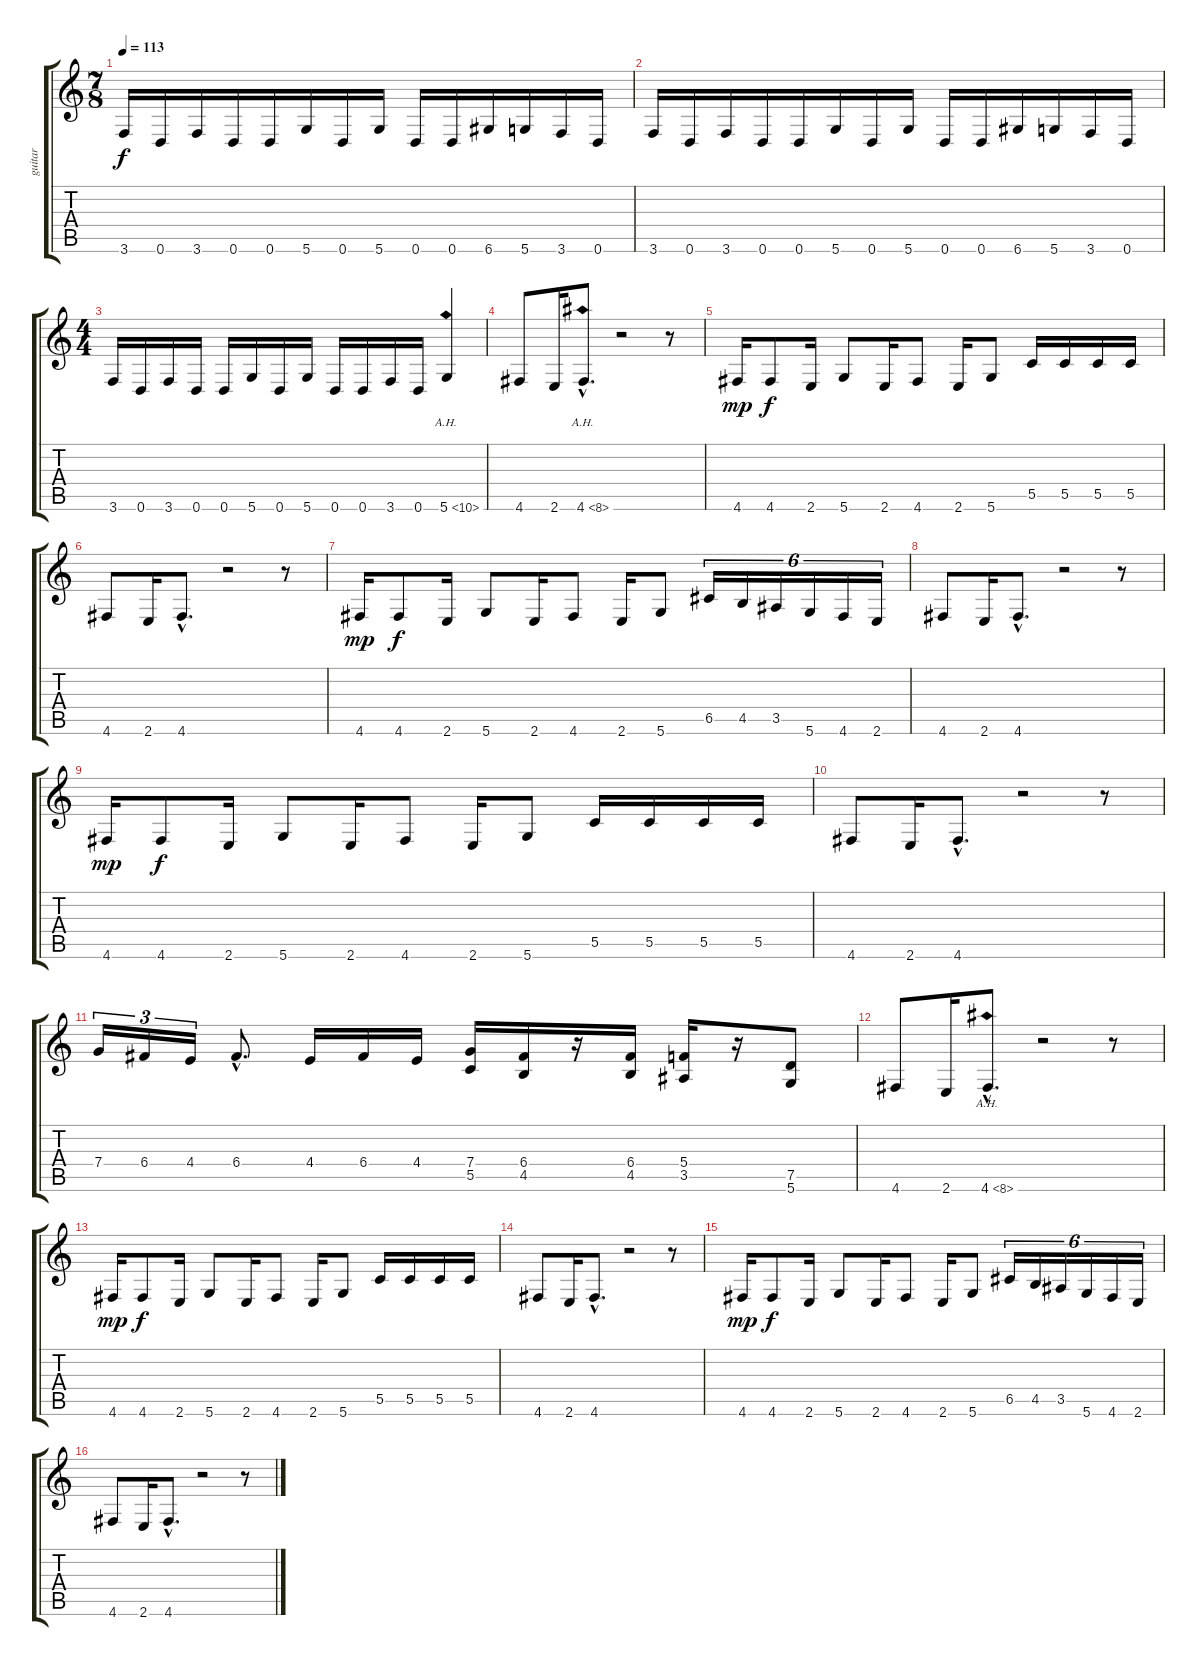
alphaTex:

\track ("guitar" "guitar") {instrument overdrivenguitar}
\staff {score tabs}
\tuning (D4 A3 F3 C3 G2 D2) {hide}
\ts (7 8)
\tempo 113
\clef g2
\ks c
3.6.16{dy f} 0.6.16 3.6.16 0.6.16 0.6.16 5.6.16 0.6.16 5.6.16 0.6.16 0.6.16 6.6.16 5.6.16 3.6.16 0.6.16 |
3.6.16 0.6.16 3.6.16 0.6.16 0.6.16 5.6.16 0.6.16 5.6.16 0.6.16 0.6.16 6.6.16 5.6.16 3.6.16 0.6.16 |
\ts (4 4)
3.6.16 0.6.16 3.6.16 0.6.16 0.6.16 5.6.16 0.6.16 5.6.16 0.6.16 0.6.16 3.6.16 0.6.16 5.6{ah 5}.4 |
4.6.8 2.6.16 4.6{ah 4 hac}.8{d} r.2 r.8 |
4.6.16{dy mp} 4.6.8{dy f} 2.6.16 5.6.8 2.6.16 4.6.8 2.6.16 5.6.8 5.5.16 5.5.16 5.5.16 5.5.16 |
4.6.8 2.6.16 4.6{hac}.8{d} r.2 r.8 |
4.6.16{dy mp} 4.6.8{dy f} 2.6.16 5.6.8 2.6.16 4.6.8 2.6.16 5.6.8 6.5.16{tu (6 4)} 4.5.16{tu (6 4)} 3.5.16{tu (6 4)} 5.6.16{tu (6 4)} 4.6.16{tu (6 4)} 2.6.16{tu (6 4)} |
4.6.8 2.6.16 4.6{hac}.8{d} r.2 r.8 |
4.6.16{dy mp} 4.6.8{dy f} 2.6.16 5.6.8 2.6.16 4.6.8 2.6.16 5.6.8 5.5.16 5.5.16 5.5.16 5.5.16 |
4.6.8 2.6.16 4.6{hac}.8{d} r.2 r.8 |
7.4.16{tu (3 2)} 6.4.16{tu (3 2)} 4.4.16{tu (3 2)} 6.4{hac}.8{d} 4.4.16 6.4.16 4.4.16 (7.4 5.5).16 (6.4 4.5).16 r.16 (6.4 4.5).16 (5.4 3.5).16 r.16 (7.5 5.6).8 |
4.6.8 2.6.16 4.6{ah 4 hac}.8{d} r.2 r.8 |
4.6.16{dy mp} 4.6.8{dy f} 2.6.16 5.6.8 2.6.16 4.6.8 2.6.16 5.6.8 5.5.16 5.5.16 5.5.16 5.5.16 |
4.6.8 2.6.16 4.6{hac}.8{d} r.2 r.8 |
4.6.16{dy mp} 4.6.8{dy f} 2.6.16 5.6.8 2.6.16 4.6.8 2.6.16 5.6.8 6.5.16{tu (6 4)} 4.5.16{tu (6 4)} 3.5.16{tu (6 4)} 5.6.16{tu (6 4)} 4.6.16{tu (6 4)} 2.6.16{tu (6 4)} |
4.6.8 2.6.16 4.6{hac}.8{d} r.2 r.8
